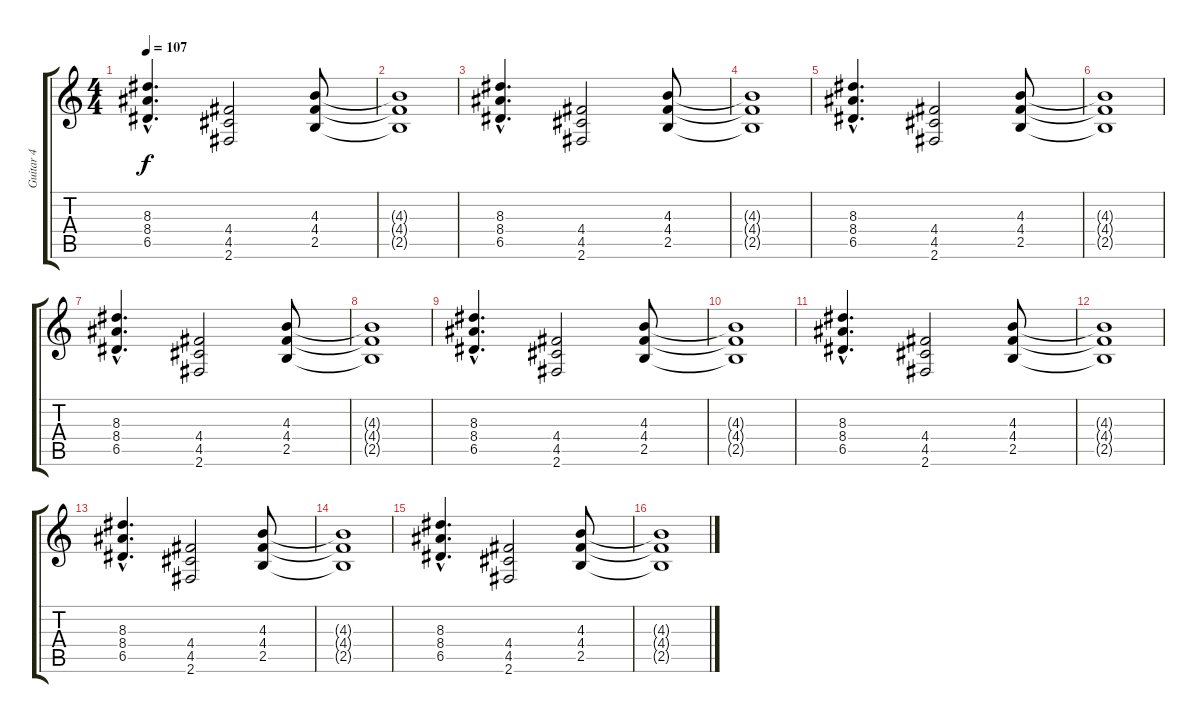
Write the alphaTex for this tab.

\track ("Guitar 4" "Guitar 4") {instrument overdrivenguitar}
\staff {score tabs}
\tuning (E4 B3 G3 D3 A2 E2) {hide}
\ts (4 4)
\tempo 107
\clef g2
\ks c
(8.3{hac} 8.4{hac} 6.5{hac}).4{d dy f} (4.4 4.5 2.6).2 (4.3 4.4 2.5).8 |
(4.3{t} 4.4{t} 2.5{t}).1 |
(8.3{hac} 8.4{hac} 6.5{hac}).4{d} (4.4 4.5 2.6).2 (4.3 4.4 2.5).8 |
(4.3{t} 4.4{t} 2.5{t}).1 |
(8.3{hac} 8.4{hac} 6.5{hac}).4{d} (4.4 4.5 2.6).2 (4.3 4.4 2.5).8 |
(4.3{t} 4.4{t} 2.5{t}).1 |
(8.3{hac} 8.4{hac} 6.5{hac}).4{d} (4.4 4.5 2.6).2 (4.3 4.4 2.5).8 |
(4.3{t} 4.4{t} 2.5{t}).1 |
(8.3{hac} 8.4{hac} 6.5{hac}).4{d} (4.4 4.5 2.6).2 (4.3 4.4 2.5).8 |
(4.3{t} 4.4{t} 2.5{t}).1 |
(8.3{hac} 8.4{hac} 6.5{hac}).4{d} (4.4 4.5 2.6).2 (4.3 4.4 2.5).8 |
(4.3{t} 4.4{t} 2.5{t}).1 |
(8.3{hac} 8.4{hac} 6.5{hac}).4{d} (4.4 4.5 2.6).2 (4.3 4.4 2.5).8 |
(4.3{t} 4.4{t} 2.5{t}).1 |
(8.3{hac} 8.4{hac} 6.5{hac}).4{d} (4.4 4.5 2.6).2 (4.3 4.4 2.5).8 |
(4.3{t} 4.4{t} 2.5{t}).1
